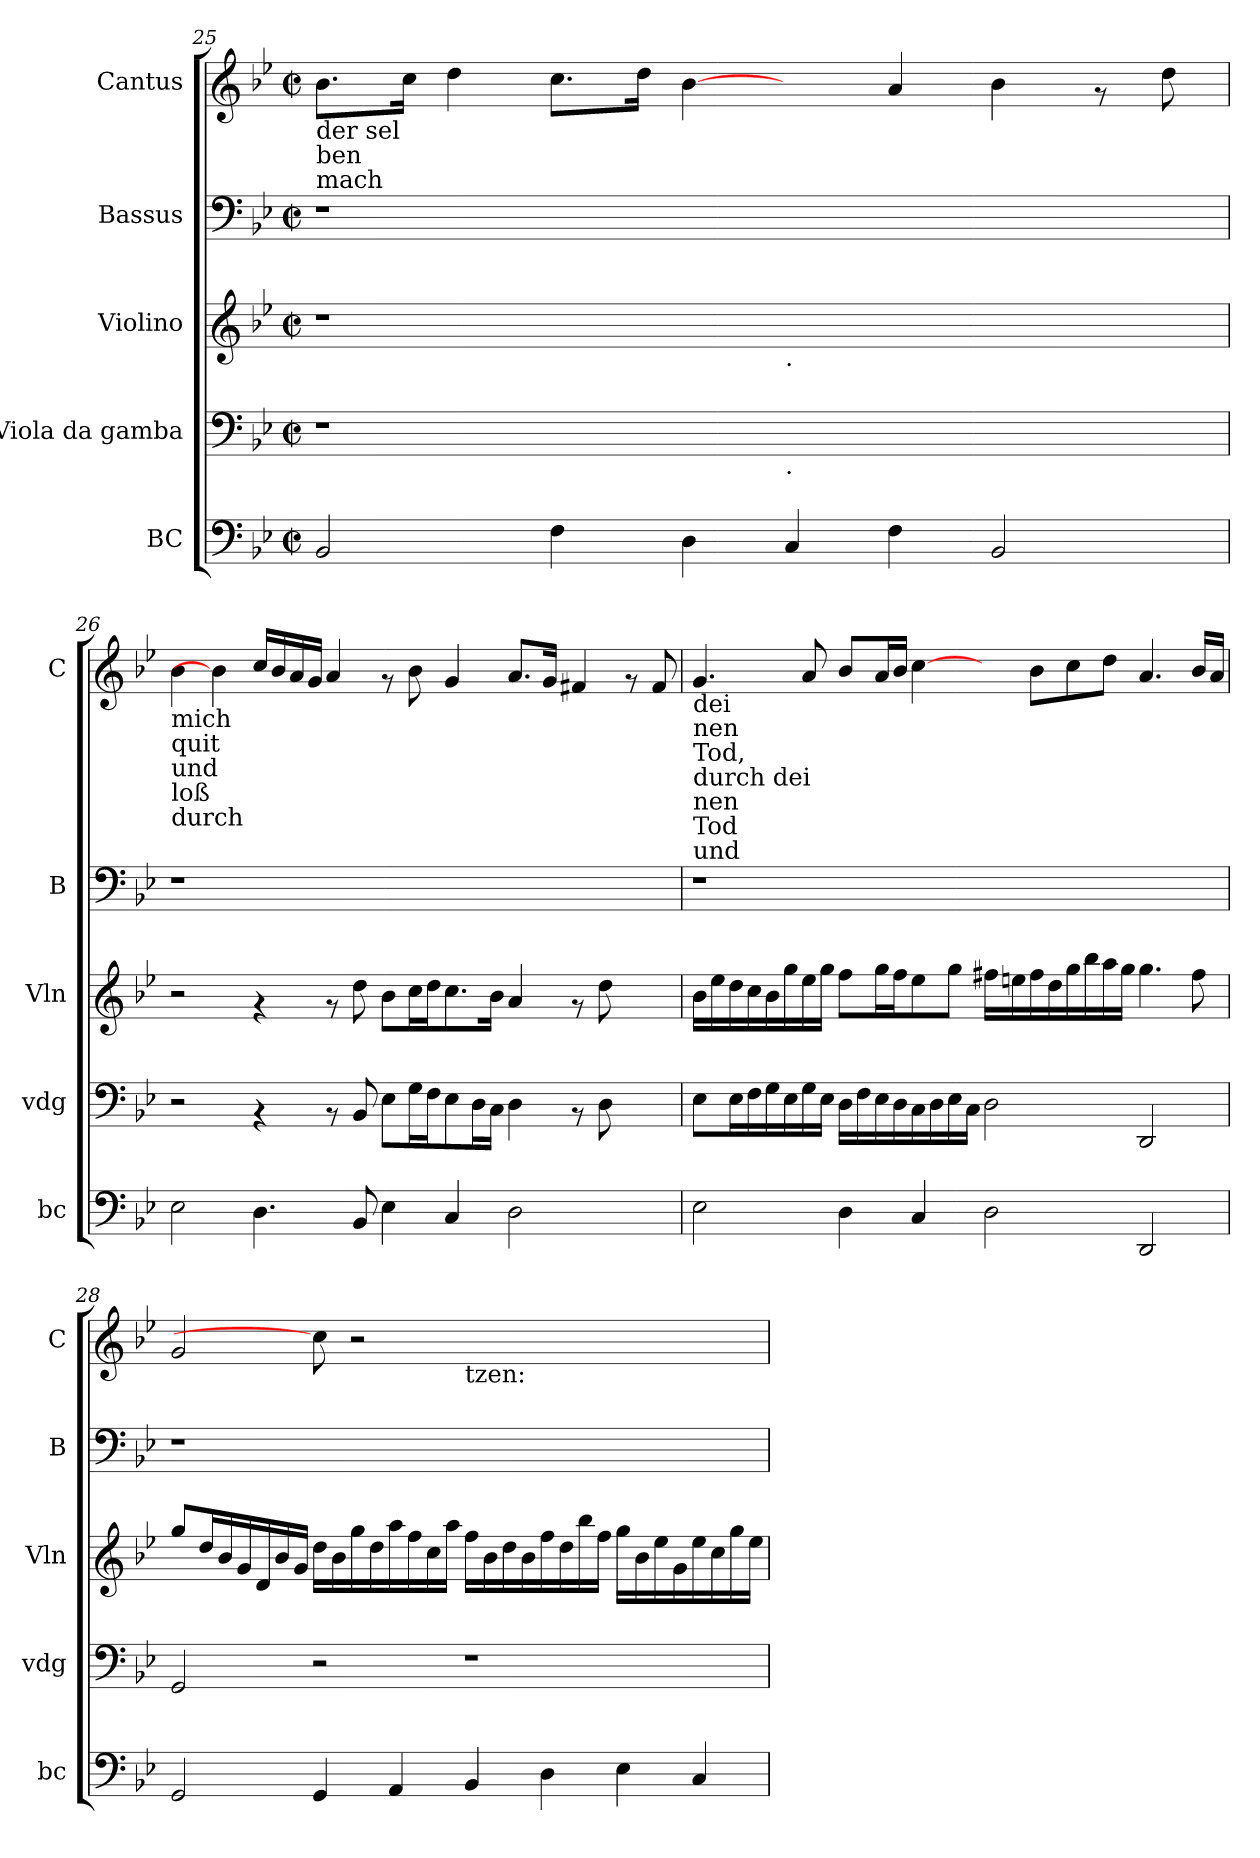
**kern	**kern	**kern	**kern	**kern
*part5	*part4	*part3	*part2	*part1
*staff5	*staff4	*staff3	*staff2	*staff1
*I"BC	*I"Viola da gamba	*I"Violino	*I"Bassus	*I"Cantus
*I'bc	*I'vdg	*I'Vln	*I'B	*I'C
!!LO:LB:g=z
*clefF4	*clefF4	*clefG2	*clefF4	*clefG2
*k[b-e-]	*k[b-e-]	*k[b-e-]	*k[b-e-]	*k[b-e-]
*B-:	*B-:	*B-:	*B-:	*B-:
*M2/2	*M2/2	*M2/2	*M2/2	*M2/2
*met(c|)	*met(c|)	*met(c|)	*met(c|)	*met(c|)
=25	=25	=25	=25	=25
!	!	!	!	!LO:TX:b:t=der sel
!	!	!	!	!LO:TX:b:t=ben
!	!	!	!	!LO:TX:b:t=mach
2BB-/	1r	1r	1r	8.b-\L
.	.	.	.	16cc\Jk
.	.	.	.	4dd\
4F\	.	.	.	8.cc\L
.	.	.	.	16dd\Jk
4D\	.	.	.	[4b-\
!	!	!LO:TX:b:t=.	!	!
!	!LO:TX:b:t=.	!	!	!
4C/	1ryy	1ryy	1ryy	4ryy
4F\	.	.	.	4a/
2BB-/	.	.	.	4b-\
.	.	.	.	8rf
.	.	.	.	8dd\
=26	=26	=26	=26	=26
!	!	!	!	!LO:TX:b:t=mich
!	!	!	!	!LO:TX:b:t=quit
!	!	!	!	!LO:TX:b:t=und
!	!	!	!	!LO:TX:b:t=loß
!	!	!	!	!LO:TX:b:t=durch
2E-\	2r	2r	1r	4b-\
.	.	.	.	4b-\]
4.D\	4rAA	4rf	.	16cc/LL
.	.	.	.	16b-/
.	.	.	.	16a/
.	.	.	.	16g/JJ
.	8rAA	8rf	.	4a/
8BB-/	8BB-/	8dd\	.	.
4E-\	8E-\L	8b-\L	1ryy	8rf
.	16G\L	16cc\L	.	8b-\
.	16F\J	16dd\J	.	.
4C/	8E-\	8.cc\	.	4g/
.	16D\L	.	.	.
.	16C\JJ	16b-\Jk	.	.
2D\	4D\	4a/	.	8.a/L
.	.	.	.	16g/Jk
.	8rAA	8rf	.	4f#X/
.	8D\	8dd\	.	.
4ryy	4ryy	4ryy	4ryy	8rf
.	.	.	.	8f#/
=27	=27	=27	=27	=27
!	!	!	!	!LO:TX:b:t=dei
!	!	!	!	!LO:TX:b:t=nen
!	!	!	!	!LO:TX:b:t=Tod,
!	!	!	!	!LO:TX:b:t=durch dei
!	!	!	!	!LO:TX:b:t=nen
!	!	!	!	!LO:TX:b:t=Tod
!	!	!	!	!LO:TX:b:t=und
2E-\	8E-\L	16b-\LL	1r	4.g/
.	.	16ee-\	.	.
.	16E-\L	16dd\	.	.
.	16F\	16cc\	.	.
.	16G\	16b-\	.	.
.	16E-\	16gg\	.	.
.	16G\	16ee-\	.	8a/
.	16E-\JJ	16gg\JJ	.	.
4D\	16D\LL	8ff\L	.	8b-/L
.	16F\	.	.	.
.	16E-\	16gg\L	.	16a/L
.	16D\	16ff\J	.	16b-/JJ
4C/	16C\	8ee-\	.	[4cc\
.	16D\	.	.	.
.	16E-\	8gg\J	.	.
.	16C\JJ	.	.	.
2D\	2D\	16ff#X\LL	1ryy	8ryy
.	.	16een\	.	.
.	.	16ff#\	.	8b-\L
.	.	16dd\	.	.
.	.	16gg\	.	8cc\
.	.	16bb-\	.	.
.	.	16aa\	.	8dd\J
.	.	16gg\JJ	.	.
2DD/	2DD/	4.gg\	.	4.a/
.	.	8ff#\	.	16b-/LL
.	.	.	.	16a/JJ
=28	=28	=28	=28	=28
!	!	!	!	!LO:TX:b:t=Schmer
*	*	*	*	*^
2GG/	2GG/	8gg/L	1r	2g/	1ryy
.	.	16dd/L	.	.	.
.	.	16b-/	.	.	.
.	.	16g/	.	.	.
.	.	16d/	.	.	.
.	.	16b-/	.	.	.
.	.	16g/JJ	.	.	.
4GG/	2r	16dd\LL	.	8cc\]	.
.	.	16b-\	.	.	.
.	.	16gg\	.	2r	.
.	.	16dd\	.	.	.
4AA/	.	16aa\	.	.	.
.	.	16ff\	.	.	.
.	.	16cc\	.	.	.
.	.	16aa\JJ	.	.	.
!	!	!	!	!	!LO:TX:b:t=tzen&colon;
4BB-/	1r	16ff\LL	1ryy	.	1ryy
.	.	16b-\	.	.	.
.	.	16dd\	.	2..ryy	.
.	.	16b-\	.	.	.
4D\	.	16ff\	.	.	.
.	.	16dd\	.	.	.
.	.	16bb-\	.	.	.
.	.	16ff\JJ	.	.	.
4E-\	.	16gg\LL	.	.	.
.	.	16b-\	.	.	.
.	.	16ee-\	.	.	.
.	.	16g\	.	.	.
4C/	.	16ee-\	.	.	.
.	.	16cc\	.	.	.
.	.	16gg\	.	.	.
.	.	16ee-\JJ	.	.	.
*	*	*	*	*v	*v
=	=	=	=	=
*-	*-	*-	*-	*-
